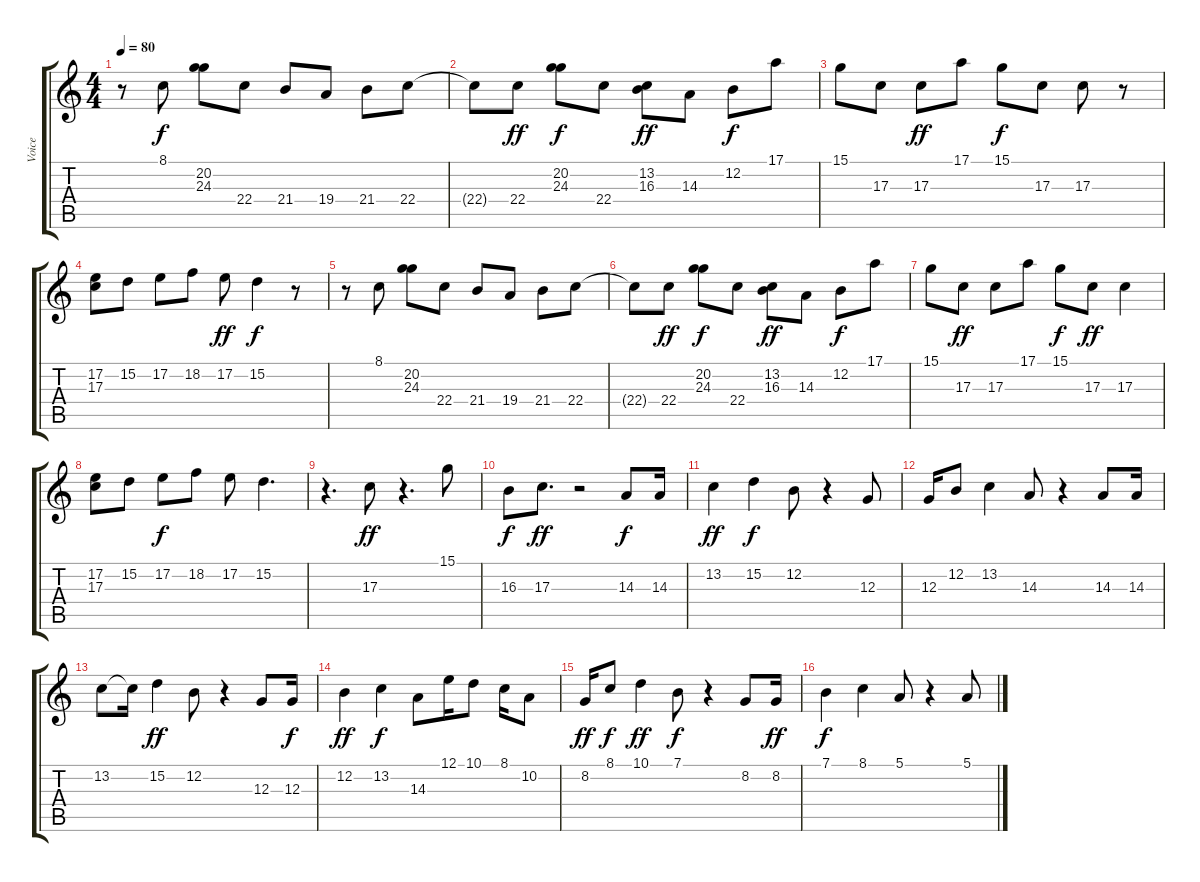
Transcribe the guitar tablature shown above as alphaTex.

\track ("Voice" "Voice") {instrument pad1newage}
\staff {score tabs}
\tuning (E4 B3 G3 D3 A2 E2) {hide}
\ts (4 4)
\tempo 80
\clef g2
\ks c
r.8{dy f} 8.1.8 (20.2 24.3).8 22.4.8 21.4.8 19.4.8 21.4.8 22.4.8 |
22.4{t}.8 22.4.8{dy ff} (20.2 24.3).8{dy f} 22.4.8 (13.2 16.3).8{dy ff} 14.3.8 12.2.8{dy f} 17.1.8 |
15.1.8 17.3.8 17.3.8{dy ff} 17.1.8 15.1.8{dy f} 17.3.8 17.3.8 r.8 |
(17.2 17.3).8 15.2.8 17.2.8 18.2.8 17.2.8{dy ff} 15.2.4{dy f} r.8 |
r.8 8.1.8 (20.2 24.3).8 22.4.8 21.4.8 19.4.8 21.4.8 22.4.8 |
22.4{t}.8 22.4.8{dy ff} (20.2 24.3).8{dy f} 22.4.8 (13.2 16.3).8{dy ff} 14.3.8 12.2.8{dy f} 17.1.8 |
15.1.8 17.3.8{dy ff} 17.3.8 17.1.8 15.1.8{dy f} 17.3.8{dy ff} 17.3.4 |
(17.2 17.3).8 15.2.8 17.2.8{dy f} 18.2.8 17.2.8 15.2.4{d} |
r.4{d} 17.3.8{dy ff} r.4{d} 15.1.8 |
16.3.8{dy f} 17.3.8{d dy ff} r.2 14.3.8{dy f} 14.3.16 |
13.2.4{dy ff} 15.2.4{dy f} 12.2.8 r.4 12.3.8 |
12.3.16 12.2.8 13.2.4 14.3.8 r.4 14.3.8 14.3.16 |
13.2.8 13.2{t}.16 15.2.4{dy ff} 12.2.8 r.4 12.3.8 12.3.16{dy f} |
12.2.4{dy ff} 13.2.4{dy f} 14.3.8 12.1.16 10.1.8 8.1.16 10.2.8 |
8.2.16{dy ff} 8.1.8{dy f} 10.1.4{dy ff} 7.1.8{dy f} r.4 8.2.8 8.2.16{dy ff} |
7.1.4{dy f} 8.1.4 5.1.8 r.4 5.1.8
